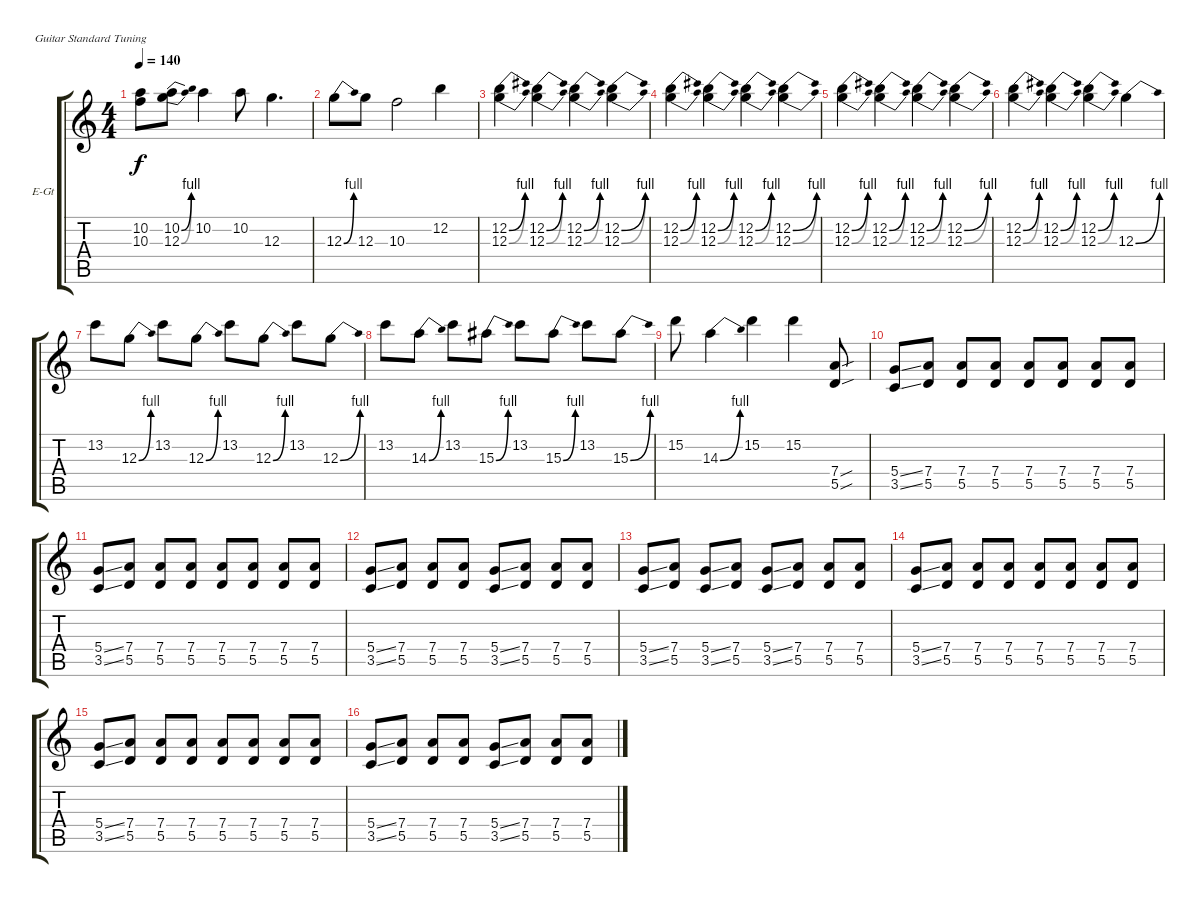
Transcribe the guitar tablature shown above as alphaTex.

\defaultSystemsLayout 4
\bracketExtendMode groupsimilarinstruments
\firstSystemTrackNameOrientation horizontal
\otherSystemsTrackNameOrientation horizontal
\track ("Electric Guitar" "E-Gt") {instrument overdrivenguitar}
\staff {score tabs}
\tuning (E4 B3 G3 D3 A2 E2)
\ts (4 4)
\tempo 140
\clef g2
\ks c
(10.2 10.3).8{dy f} (10.2{be (bend 0 0 59.4 4)} 12.3{be (bend 0 0 59.4 4)}).8 10.2.4 10.2.8 12.3.4{d} |
12.3{be (bend 0 0 59.4 4)}.8 12.3.8 10.3.2 12.2.4 |
(12.2{be (bend 0 0 59.4 4)} 12.3{be (bend 0 0 60 4)}).4 (12.2{be (bend 0 0 59.4 4)} 12.3{be (bend 0 0 60 4)}).4 (12.2{be (bend 0 0 59.4 4)} 12.3{be (bend 0 0 60 4)}).4 (12.2{be (bend 0 0 59.4 4)} 12.3{be (bend 0 0 60 4)}).4 |
(12.2{be (bend 0 0 59.4 4)} 12.3{be (bend 0 0 60 4)}).4 (12.2{be (bend 0 0 59.4 4)} 12.3{be (bend 0 0 60 4)}).4 (12.2{be (bend 0 0 59.4 4)} 12.3{be (bend 0 0 60 4)}).4 (12.2{be (bend 0 0 59.4 4)} 12.3{be (bend 0 0 60 4)}).4 |
(12.2{be (bend 0 0 59.4 4)} 12.3{be (bend 0 0 60 4)}).4 (12.2{be (bend 0 0 59.4 4)} 12.3{be (bend 0 0 60 4)}).4 (12.2{be (bend 0 0 59.4 4)} 12.3{be (bend 0 0 60 4)}).4 (12.2{be (bend 0 0 59.4 4)} 12.3{be (bend 0 0 60 4)}).4 |
(12.2{be (bend 0 0 59.4 4)} 12.3{be (bend 0 0 60 4)}).4 (12.2{be (bend 0 0 59.4 4)} 12.3{be (bend 0 0 60 4)}).4 (12.2{be (bend 0 0 59.4 4)} 12.3{be (bend 0 0 60 4)}).4 12.3{be (bend 0 0 60 4)}.4 |
13.2.8 12.3{be (bend 0 0 59.4 4)}.8 13.2.8 12.3{be (bend 0 0 59.4 4)}.8 13.2.8 12.3{be (bend 0 0 59.4 4)}.8 13.2.8 12.3{be (bend 0 0 59.4 4)}.8 |
13.2.8 14.3{be (bend 0 0 59.4 4)}.8 13.2.8 15.3{be (bend 0 0 59.4 4)}.8 13.2.8 15.3{be (bend 0 0 59.4 4)}.8 13.2.8 15.3{be (bend 0 0 59.4 4)}.8 |
15.2.8 14.3{be (bend 0 0 15 4)}.4 15.2.4 15.2.4 (7.4{sou} 5.5{sou}).8 |
(5.4{ss} 3.5{ss}).8 (7.4 5.5).8 (7.4 5.5).8 (7.4 5.5).8 (7.4 5.5).8 (7.4 5.5).8 (7.4 5.5).8 (7.4 5.5).8 |
(5.4{ss} 3.5{ss}).8 (7.4 5.5).8 (7.4 5.5).8 (7.4 5.5).8 (7.4 5.5).8 (7.4 5.5).8 (7.4 5.5).8 (7.4 5.5).8 |
(5.4{ss} 3.5{ss}).8 (7.4 5.5).8 (7.4 5.5).8 (7.4 5.5).8 (5.4{ss} 3.5{ss}).8 (7.4 5.5).8 (7.4 5.5).8 (7.4 5.5).8 |
(5.4{ss} 3.5{ss}).8 (7.4 5.5).8 (5.4{ss} 3.5{ss}).8 (7.4 5.5).8 (5.4{ss} 3.5{ss}).8 (7.4 5.5).8 (7.4 5.5).8 (7.4 5.5).8 |
(5.4{ss} 3.5{ss}).8 (7.4 5.5).8 (7.4 5.5).8 (7.4 5.5).8 (7.4 5.5).8 (7.4 5.5).8 (7.4 5.5).8 (7.4 5.5).8 |
(5.4{ss} 3.5{ss}).8 (7.4 5.5).8 (7.4 5.5).8 (7.4 5.5).8 (7.4 5.5).8 (7.4 5.5).8 (7.4 5.5).8 (7.4 5.5).8 |
(5.4{ss} 3.5{ss}).8 (7.4 5.5).8 (7.4 5.5).8 (7.4 5.5).8 (5.4{ss} 3.5{ss}).8 (7.4 5.5).8 (7.4 5.5).8 (7.4 5.5).8
